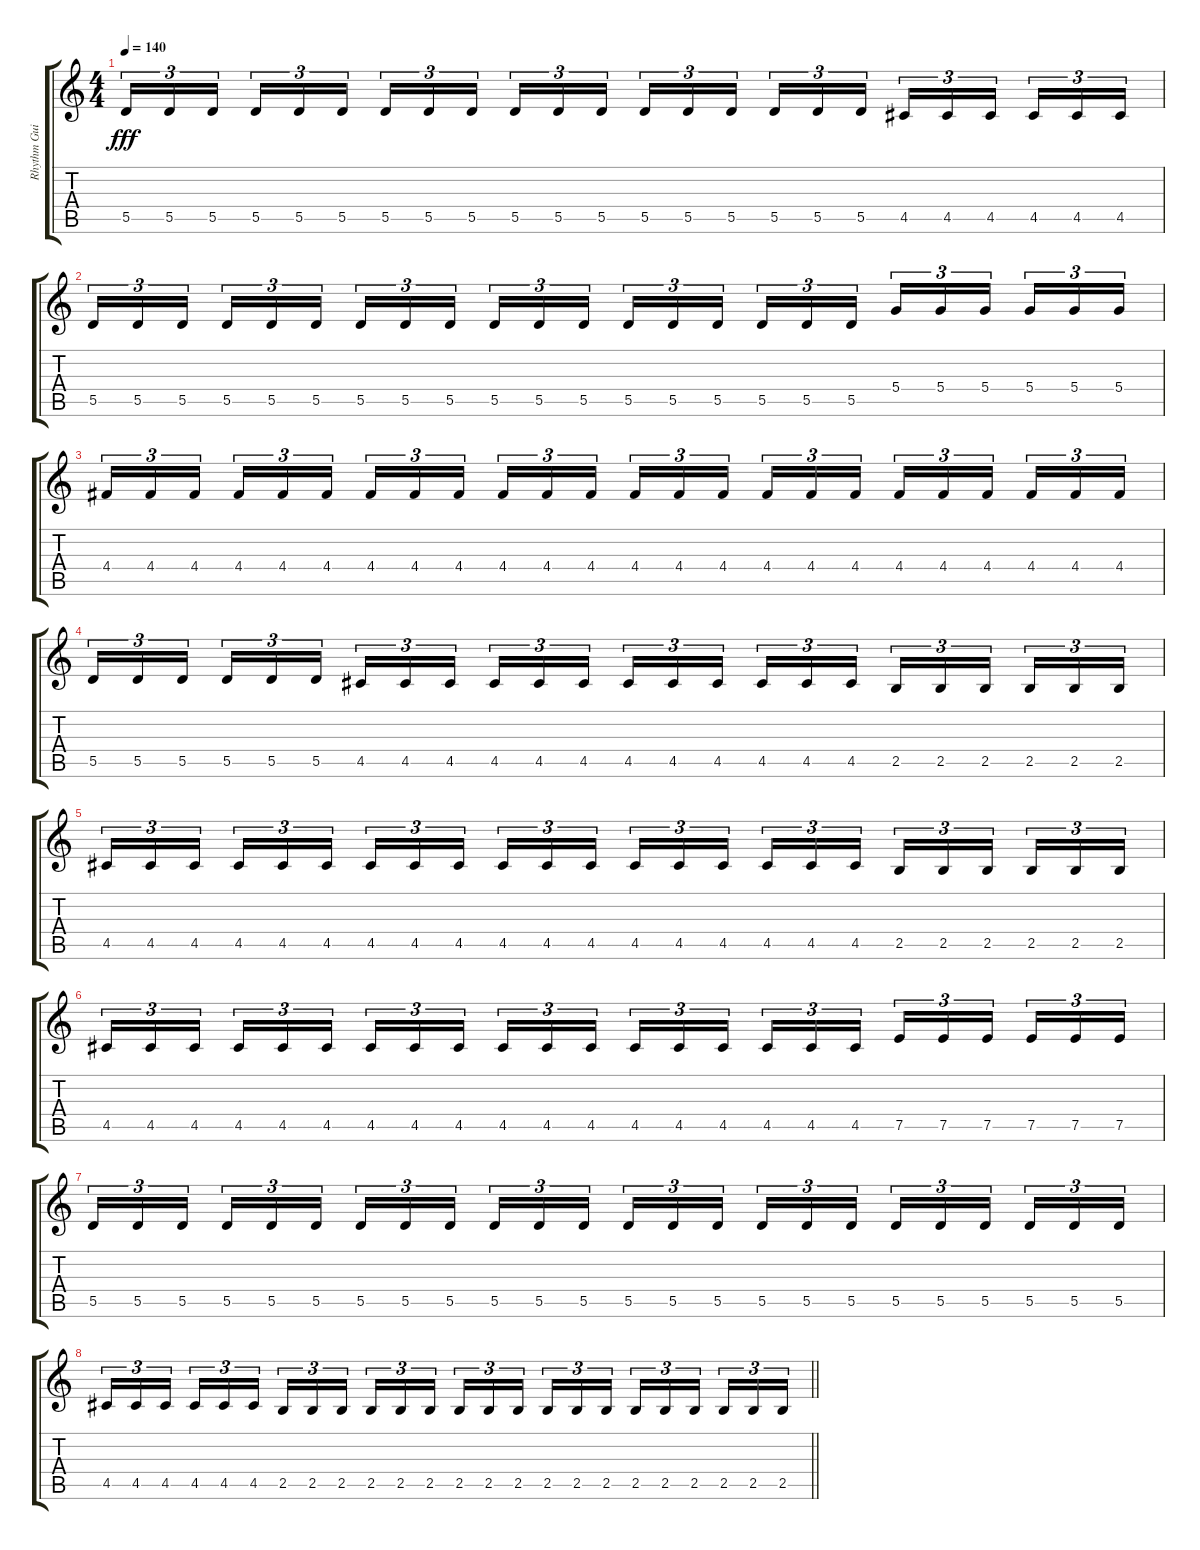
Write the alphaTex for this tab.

\track ("Rhythm Guitar" "Rhythm Gui") {instrument distortionguitar}
\staff {score tabs}
\tuning (E4 B3 G3 D3 A2 E2) {hide}
\ts (4 4)
\tempo 140
\clef g2
\ks c
5.5.16{tu (3 2) dy fff} 5.5.16{tu (3 2)} 5.5.16{tu (3 2) beam splitsecondary} 5.5.16{tu (3 2)} 5.5.16{tu (3 2)} 5.5.16{tu (3 2)} 5.5.16{tu (3 2)} 5.5.16{tu (3 2)} 5.5.16{tu (3 2) beam splitsecondary} 5.5.16{tu (3 2)} 5.5.16{tu (3 2)} 5.5.16{tu (3 2)} 5.5.16{tu (3 2)} 5.5.16{tu (3 2)} 5.5.16{tu (3 2) beam splitsecondary} 5.5.16{tu (3 2)} 5.5.16{tu (3 2)} 5.5.16{tu (3 2)} 4.5.16{tu (3 2)} 4.5.16{tu (3 2)} 4.5.16{tu (3 2) beam splitsecondary} 4.5.16{tu (3 2)} 4.5.16{tu (3 2)} 4.5.16{tu (3 2)} |
5.5.16{tu (3 2)} 5.5.16{tu (3 2)} 5.5.16{tu (3 2) beam splitsecondary} 5.5.16{tu (3 2)} 5.5.16{tu (3 2)} 5.5.16{tu (3 2)} 5.5.16{tu (3 2)} 5.5.16{tu (3 2)} 5.5.16{tu (3 2) beam splitsecondary} 5.5.16{tu (3 2)} 5.5.16{tu (3 2)} 5.5.16{tu (3 2)} 5.5.16{tu (3 2)} 5.5.16{tu (3 2)} 5.5.16{tu (3 2) beam splitsecondary} 5.5.16{tu (3 2)} 5.5.16{tu (3 2)} 5.5.16{tu (3 2)} 5.4.16{tu (3 2)} 5.4.16{tu (3 2)} 5.4.16{tu (3 2) beam splitsecondary} 5.4.16{tu (3 2)} 5.4.16{tu (3 2)} 5.4.16{tu (3 2)} |
4.4.16{tu (3 2)} 4.4.16{tu (3 2)} 4.4.16{tu (3 2) beam splitsecondary} 4.4.16{tu (3 2)} 4.4.16{tu (3 2)} 4.4.16{tu (3 2)} 4.4.16{tu (3 2)} 4.4.16{tu (3 2)} 4.4.16{tu (3 2) beam splitsecondary} 4.4.16{tu (3 2)} 4.4.16{tu (3 2)} 4.4.16{tu (3 2)} 4.4.16{tu (3 2)} 4.4.16{tu (3 2)} 4.4.16{tu (3 2) beam splitsecondary} 4.4.16{tu (3 2)} 4.4.16{tu (3 2)} 4.4.16{tu (3 2)} 4.4.16{tu (3 2)} 4.4.16{tu (3 2)} 4.4.16{tu (3 2) beam splitsecondary} 4.4.16{tu (3 2)} 4.4.16{tu (3 2)} 4.4.16{tu (3 2)} |
5.5.16{tu (3 2)} 5.5.16{tu (3 2)} 5.5.16{tu (3 2) beam splitsecondary} 5.5.16{tu (3 2)} 5.5.16{tu (3 2)} 5.5.16{tu (3 2)} 4.5.16{tu (3 2)} 4.5.16{tu (3 2)} 4.5.16{tu (3 2) beam splitsecondary} 4.5.16{tu (3 2)} 4.5.16{tu (3 2)} 4.5.16{tu (3 2)} 4.5.16{tu (3 2)} 4.5.16{tu (3 2)} 4.5.16{tu (3 2) beam splitsecondary} 4.5.16{tu (3 2)} 4.5.16{tu (3 2)} 4.5.16{tu (3 2)} 2.5.16{tu (3 2)} 2.5.16{tu (3 2)} 2.5.16{tu (3 2) beam splitsecondary} 2.5.16{tu (3 2)} 2.5.16{tu (3 2)} 2.5.16{tu (3 2)} |
4.5.16{tu (3 2)} 4.5.16{tu (3 2)} 4.5.16{tu (3 2) beam splitsecondary} 4.5.16{tu (3 2)} 4.5.16{tu (3 2)} 4.5.16{tu (3 2)} 4.5.16{tu (3 2)} 4.5.16{tu (3 2)} 4.5.16{tu (3 2) beam splitsecondary} 4.5.16{tu (3 2)} 4.5.16{tu (3 2)} 4.5.16{tu (3 2)} 4.5.16{tu (3 2)} 4.5.16{tu (3 2)} 4.5.16{tu (3 2) beam splitsecondary} 4.5.16{tu (3 2)} 4.5.16{tu (3 2)} 4.5.16{tu (3 2)} 2.5.16{tu (3 2)} 2.5.16{tu (3 2)} 2.5.16{tu (3 2) beam splitsecondary} 2.5.16{tu (3 2)} 2.5.16{tu (3 2)} 2.5.16{tu (3 2)} |
4.5.16{tu (3 2)} 4.5.16{tu (3 2)} 4.5.16{tu (3 2) beam splitsecondary} 4.5.16{tu (3 2)} 4.5.16{tu (3 2)} 4.5.16{tu (3 2)} 4.5.16{tu (3 2)} 4.5.16{tu (3 2)} 4.5.16{tu (3 2) beam splitsecondary} 4.5.16{tu (3 2)} 4.5.16{tu (3 2)} 4.5.16{tu (3 2)} 4.5.16{tu (3 2)} 4.5.16{tu (3 2)} 4.5.16{tu (3 2) beam splitsecondary} 4.5.16{tu (3 2)} 4.5.16{tu (3 2)} 4.5.16{tu (3 2)} 7.5.16{tu (3 2)} 7.5.16{tu (3 2)} 7.5.16{tu (3 2) beam splitsecondary} 7.5.16{tu (3 2)} 7.5.16{tu (3 2)} 7.5.16{tu (3 2)} |
5.5.16{tu (3 2)} 5.5.16{tu (3 2)} 5.5.16{tu (3 2) beam splitsecondary} 5.5.16{tu (3 2)} 5.5.16{tu (3 2)} 5.5.16{tu (3 2)} 5.5.16{tu (3 2)} 5.5.16{tu (3 2)} 5.5.16{tu (3 2) beam splitsecondary} 5.5.16{tu (3 2)} 5.5.16{tu (3 2)} 5.5.16{tu (3 2)} 5.5.16{tu (3 2)} 5.5.16{tu (3 2)} 5.5.16{tu (3 2) beam splitsecondary} 5.5.16{tu (3 2)} 5.5.16{tu (3 2)} 5.5.16{tu (3 2)} 5.5.16{tu (3 2)} 5.5.16{tu (3 2)} 5.5.16{tu (3 2) beam splitsecondary} 5.5.16{tu (3 2)} 5.5.16{tu (3 2)} 5.5.16{tu (3 2)} |
\barLineRight lightlight
4.5.16{tu (3 2)} 4.5.16{tu (3 2)} 4.5.16{tu (3 2) beam splitsecondary} 4.5.16{tu (3 2)} 4.5.16{tu (3 2)} 4.5.16{tu (3 2)} 2.5.16{tu (3 2)} 2.5.16{tu (3 2)} 2.5.16{tu (3 2) beam splitsecondary} 2.5.16{tu (3 2)} 2.5.16{tu (3 2)} 2.5.16{tu (3 2)} 2.5.16{tu (3 2)} 2.5.16{tu (3 2)} 2.5.16{tu (3 2) beam splitsecondary} 2.5.16{tu (3 2)} 2.5.16{tu (3 2)} 2.5.16{tu (3 2)} 2.5.16{tu (3 2)} 2.5.16{tu (3 2)} 2.5.16{tu (3 2) beam splitsecondary} 2.5.16{tu (3 2)} 2.5.16{tu (3 2)} 2.5.16{tu (3 2)}
